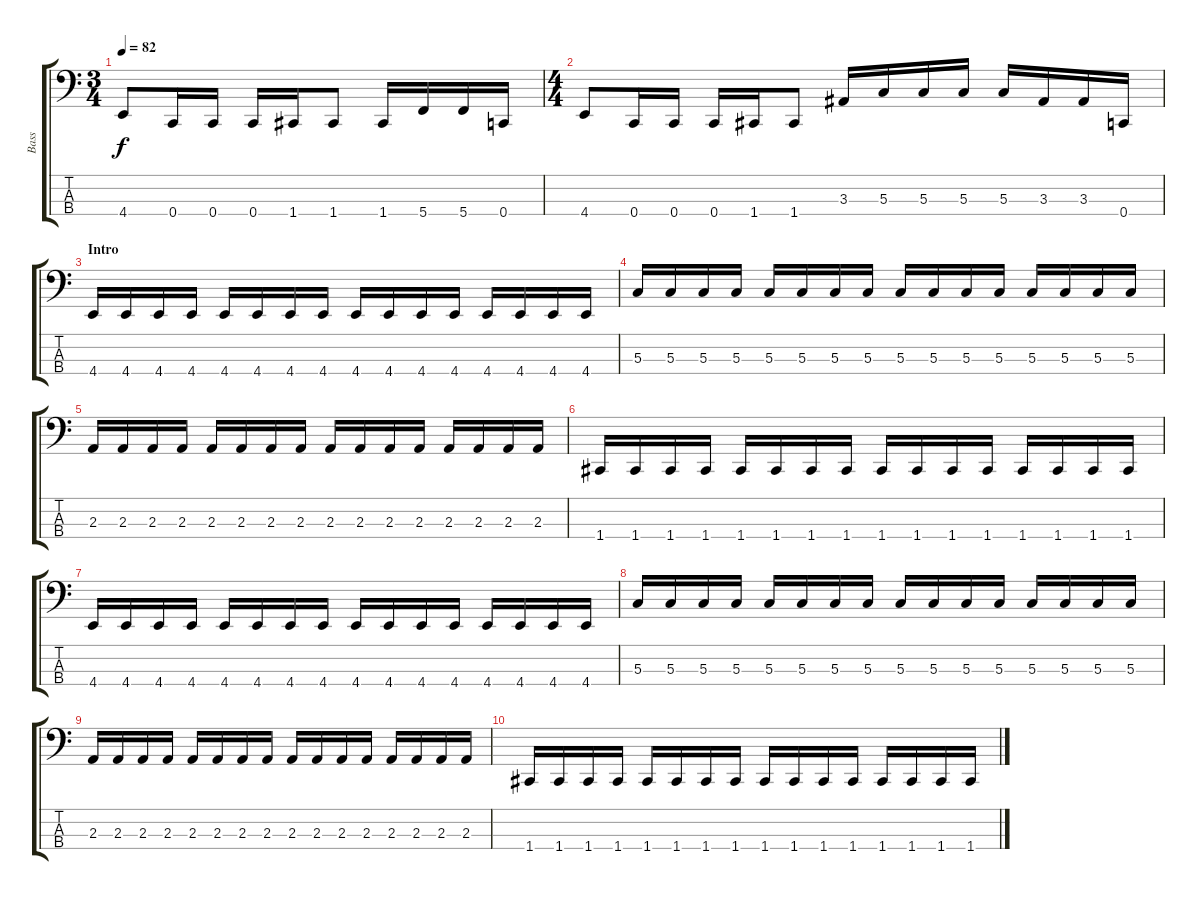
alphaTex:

\track ("Bass" "Bass") {instrument electricbassfinger}
\staff {score tabs}
\tuning (F2 C2 G1 C1) {hide}
\ts (3 4)
\tempo 82
\clef f4
\ks c
4.4.8{dy f} 0.4.16 0.4.16 0.4.16 1.4.16 1.4.8 1.4.16 5.4.16 5.4.16 0.4.16 |
\ts (4 4)
4.4.8 0.4.16 0.4.16 0.4.16 1.4.16 1.4.8 3.3.16 5.3.16 5.3.16 5.3.16 5.3.16 3.3.16 3.3.16 0.4.16 |
\section ("" "Intro")
4.4.16 4.4.16 4.4.16 4.4.16 4.4.16 4.4.16 4.4.16 4.4.16 4.4.16 4.4.16 4.4.16 4.4.16 4.4.16 4.4.16 4.4.16 4.4.16 |
5.3.16 5.3.16 5.3.16 5.3.16 5.3.16 5.3.16 5.3.16 5.3.16 5.3.16 5.3.16 5.3.16 5.3.16 5.3.16 5.3.16 5.3.16 5.3.16 |
2.3.16 2.3.16 2.3.16 2.3.16 2.3.16 2.3.16 2.3.16 2.3.16 2.3.16 2.3.16 2.3.16 2.3.16 2.3.16 2.3.16 2.3.16 2.3.16 |
1.4.16 1.4.16 1.4.16 1.4.16 1.4.16 1.4.16 1.4.16 1.4.16 1.4.16 1.4.16 1.4.16 1.4.16 1.4.16 1.4.16 1.4.16 1.4.16 |
4.4.16 4.4.16 4.4.16 4.4.16 4.4.16 4.4.16 4.4.16 4.4.16 4.4.16 4.4.16 4.4.16 4.4.16 4.4.16 4.4.16 4.4.16 4.4.16 |
5.3.16 5.3.16 5.3.16 5.3.16 5.3.16 5.3.16 5.3.16 5.3.16 5.3.16 5.3.16 5.3.16 5.3.16 5.3.16 5.3.16 5.3.16 5.3.16 |
2.3.16 2.3.16 2.3.16 2.3.16 2.3.16 2.3.16 2.3.16 2.3.16 2.3.16 2.3.16 2.3.16 2.3.16 2.3.16 2.3.16 2.3.16 2.3.16 |
1.4.16 1.4.16 1.4.16 1.4.16 1.4.16 1.4.16 1.4.16 1.4.16 1.4.16 1.4.16 1.4.16 1.4.16 1.4.16 1.4.16 1.4.16 1.4.16
